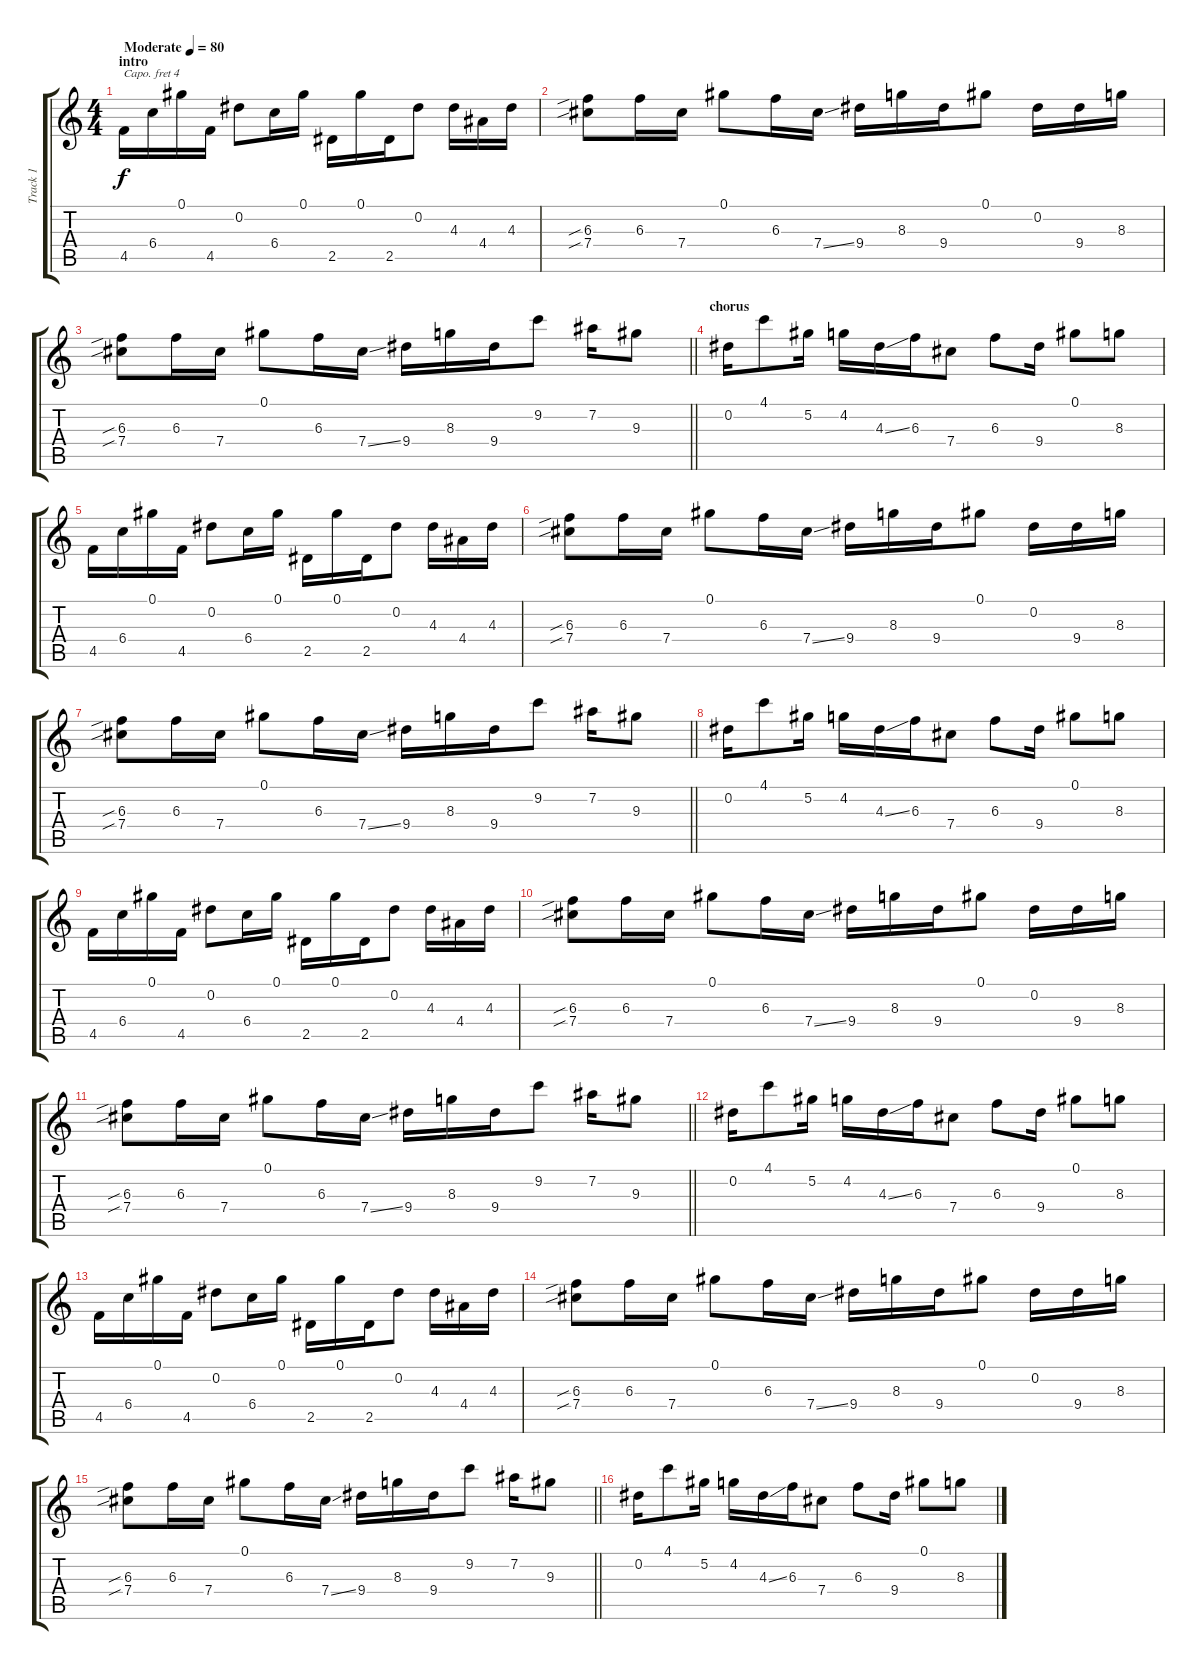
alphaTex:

\track ("Track 1" "Track 1") {instrument electricguitarjazz}
\staff {score tabs}
\capo 4
\tuning (E4 B3 G3 D3 A2 E2) {hide}
\ts (4 4)
\section ("" "intro")
\tempo (80 "Moderate")
\clef g2
\ks c
4.5.16{dy f instrument electricguitarjazz} 6.4.16 0.1.16 4.5.16 0.2.8 6.4.16 0.1.16 2.5.16 0.1.16 2.5.16 0.2.8 4.3.16 4.4.16 4.3.16 |
(6.3{sib} 7.4{sib}).8 6.3.16 7.4.16 0.1.8 6.3.16 7.4{ss}.16 9.4.16 8.3.16 9.4.16 0.1.8 0.2.16 9.4.16 8.3.16 |
\barLineRight lightlight
(6.3{sib} 7.4{sib}).8 6.3.16 7.4.16 0.1.8 6.3.16 7.4{ss}.16 9.4.16 8.3.16 9.4.16 9.2.8 7.2.16 9.3.8 |
\section ("" "chorus")
0.2.16 4.1.8 5.2.16 4.2.16 4.3{ss}.16 6.3.16 7.4.8 6.3.8 9.4.16 0.1.8 8.3.8 |
4.5.16 6.4.16 0.1.16 4.5.16 0.2.8 6.4.16 0.1.16 2.5.16 0.1.16 2.5.16 0.2.8 4.3.16 4.4.16 4.3.16 |
(6.3{sib} 7.4{sib}).8 6.3.16 7.4.16 0.1.8 6.3.16 7.4{ss}.16 9.4.16 8.3.16 9.4.16 0.1.8 0.2.16 9.4.16 8.3.16 |
\barLineRight lightlight
(6.3{sib} 7.4{sib}).8 6.3.16 7.4.16 0.1.8 6.3.16 7.4{ss}.16 9.4.16 8.3.16 9.4.16 9.2.8 7.2.16 9.3.8 |
0.2.16 4.1.8 5.2.16 4.2.16 4.3{ss}.16 6.3.16 7.4.8 6.3.8 9.4.16 0.1.8 8.3.8 |
4.5.16 6.4.16 0.1.16 4.5.16 0.2.8 6.4.16 0.1.16 2.5.16 0.1.16 2.5.16 0.2.8 4.3.16 4.4.16 4.3.16 |
(6.3{sib} 7.4{sib}).8 6.3.16 7.4.16 0.1.8 6.3.16 7.4{ss}.16 9.4.16 8.3.16 9.4.16 0.1.8 0.2.16 9.4.16 8.3.16 |
\barLineRight lightlight
(6.3{sib} 7.4{sib}).8 6.3.16 7.4.16 0.1.8 6.3.16 7.4{ss}.16 9.4.16 8.3.16 9.4.16 9.2.8 7.2.16 9.3.8 |
0.2.16 4.1.8 5.2.16 4.2.16 4.3{ss}.16 6.3.16 7.4.8 6.3.8 9.4.16 0.1.8 8.3.8 |
4.5.16 6.4.16 0.1.16 4.5.16 0.2.8 6.4.16 0.1.16 2.5.16 0.1.16 2.5.16 0.2.8 4.3.16 4.4.16 4.3.16 |
(6.3{sib} 7.4{sib}).8 6.3.16 7.4.16 0.1.8 6.3.16 7.4{ss}.16 9.4.16 8.3.16 9.4.16 0.1.8 0.2.16 9.4.16 8.3.16 |
\barLineRight lightlight
(6.3{sib} 7.4{sib}).8 6.3.16 7.4.16 0.1.8 6.3.16 7.4{ss}.16 9.4.16 8.3.16 9.4.16 9.2.8 7.2.16 9.3.8 |
0.2.16 4.1.8 5.2.16 4.2.16 4.3{ss}.16 6.3.16 7.4.8 6.3.8 9.4.16 0.1.8 8.3.8
